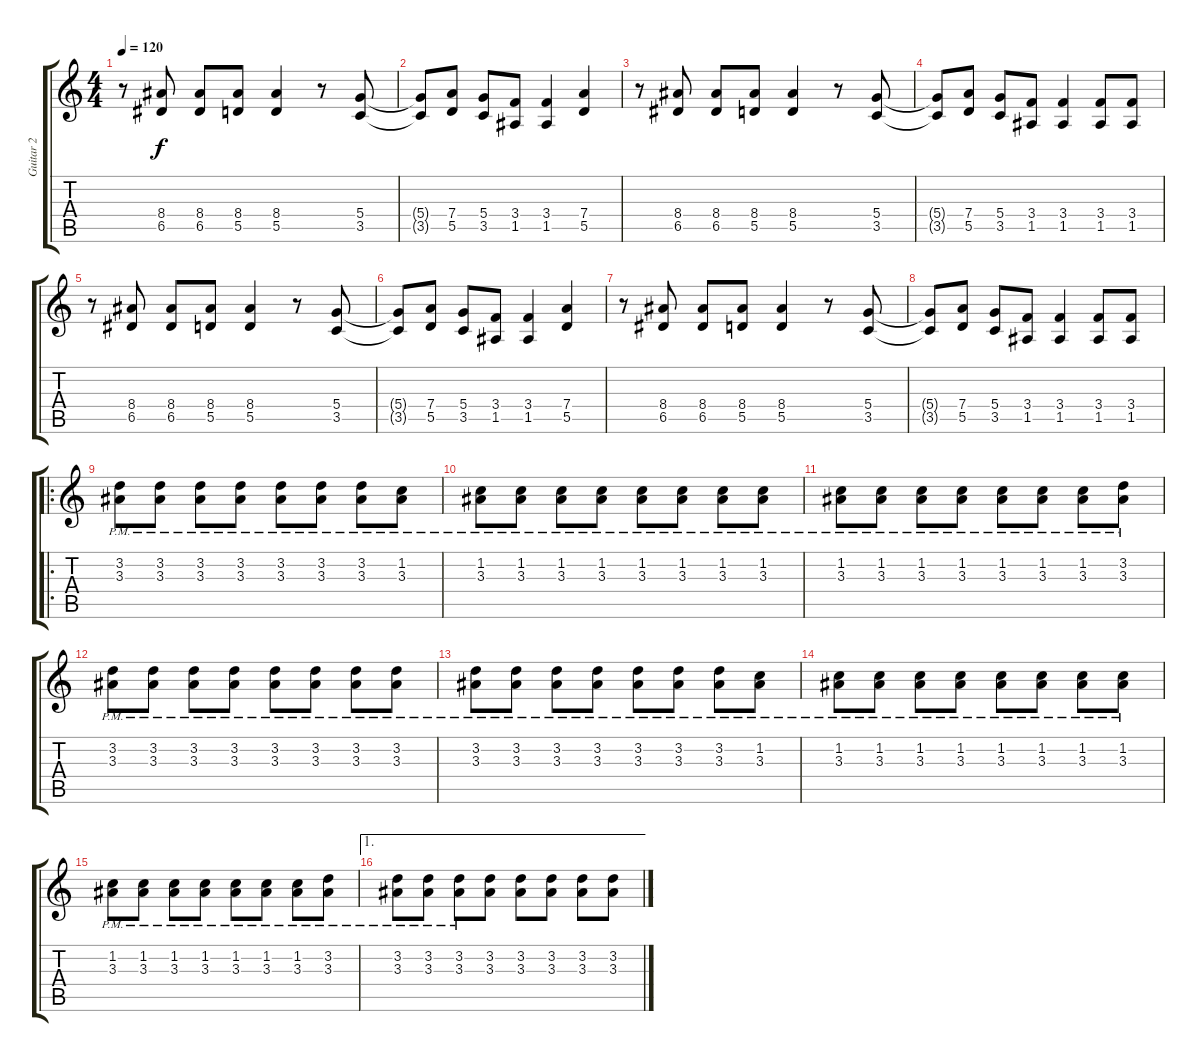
\track ("Guitar 2" "Guitar 2") {instrument distortionguitar}
\staff {score tabs}
\tuning (E4 B3 G3 D3 A2 E2) {hide}
\ts (4 4)
\tempo 120
\clef g2
\ks c
r.8{dy f instrument distortionguitar} (8.4 6.5).8 (8.4 6.5).8 (8.4 5.5).8 (8.4 5.5).4 r.8 (5.4 3.5).8 |
(5.4{t} 3.5{t}).8 (7.4 5.5).8 (5.4 3.5).8 (3.4 1.5).8 (3.4 1.5).4 (7.4 5.5).4 |
r.8 (8.4 6.5).8 (8.4 6.5).8 (8.4 5.5).8 (8.4 5.5).4 r.8 (5.4 3.5).8 |
(5.4{t} 3.5{t}).8 (7.4 5.5).8 (5.4 3.5).8 (3.4 1.5).8 (3.4 1.5).4 (3.4 1.5).8 (3.4 1.5).8 |
r.8 (8.4 6.5).8 (8.4 6.5).8 (8.4 5.5).8 (8.4 5.5).4 r.8 (5.4 3.5).8 |
(5.4{t} 3.5{t}).8 (7.4 5.5).8 (5.4 3.5).8 (3.4 1.5).8 (3.4 1.5).4 (7.4 5.5).4 |
r.8 (8.4 6.5).8 (8.4 6.5).8 (8.4 5.5).8 (8.4 5.5).4 r.8 (5.4 3.5).8 |
(5.4{t} 3.5{t}).8 (7.4 5.5).8 (5.4 3.5).8 (3.4 1.5).8 (3.4 1.5).4 (3.4 1.5).8 (3.4 1.5).8 |
\ro
(3.2{pm} 3.3{pm}).8 (3.2{pm} 3.3{pm}).8 (3.2{pm} 3.3{pm}).8 (3.2{pm} 3.3{pm}).8 (3.2{pm} 3.3{pm}).8 (3.2{pm} 3.3{pm}).8 (3.2{pm} 3.3{pm}).8 (1.2{pm} 3.3{pm}).8 |
(1.2{pm} 3.3{pm}).8 (1.2{pm} 3.3{pm}).8 (1.2{pm} 3.3{pm}).8 (1.2{pm} 3.3{pm}).8 (1.2{pm} 3.3{pm}).8 (1.2{pm} 3.3{pm}).8 (1.2{pm} 3.3{pm}).8 (1.2{pm} 3.3{pm}).8 |
(1.2{pm} 3.3{pm}).8 (1.2{pm} 3.3{pm}).8 (1.2{pm} 3.3{pm}).8 (1.2{pm} 3.3{pm}).8 (1.2{pm} 3.3{pm}).8 (1.2{pm} 3.3{pm}).8 (1.2{pm} 3.3{pm}).8 (3.2{pm} 3.3{pm}).8 |
(3.2{pm} 3.3{pm}).8 (3.2{pm} 3.3{pm}).8 (3.2{pm} 3.3{pm}).8 (3.2{pm} 3.3{pm}).8 (3.2{pm} 3.3{pm}).8 (3.2{pm} 3.3{pm}).8 (3.2{pm} 3.3{pm}).8 (3.2{pm} 3.3{pm}).8 |
(3.2{pm} 3.3{pm}).8 (3.2{pm} 3.3{pm}).8 (3.2{pm} 3.3{pm}).8 (3.2{pm} 3.3{pm}).8 (3.2{pm} 3.3{pm}).8 (3.2{pm} 3.3{pm}).8 (3.2{pm} 3.3{pm}).8 (1.2{pm} 3.3{pm}).8 |
(1.2{pm} 3.3{pm}).8 (1.2{pm} 3.3{pm}).8 (1.2{pm} 3.3{pm}).8 (1.2{pm} 3.3{pm}).8 (1.2{pm} 3.3{pm}).8 (1.2{pm} 3.3{pm}).8 (1.2{pm} 3.3{pm}).8 (1.2{pm} 3.3{pm}).8 |
(1.2{pm} 3.3{pm}).8 (1.2{pm} 3.3{pm}).8 (1.2{pm} 3.3{pm}).8 (1.2{pm} 3.3{pm}).8 (1.2{pm} 3.3{pm}).8 (1.2{pm} 3.3{pm}).8 (1.2{pm} 3.3{pm}).8 (3.2{pm} 3.3{pm}).8 |
\ae 1
(3.2{pm} 3.3{pm}).8 (3.2{pm} 3.3{pm}).8 (3.2{pm} 3.3{pm}).8 (3.2 3.3).8 (3.2 3.3).8 (3.2 3.3).8 (3.2 3.3).8 (3.2 3.3).8
